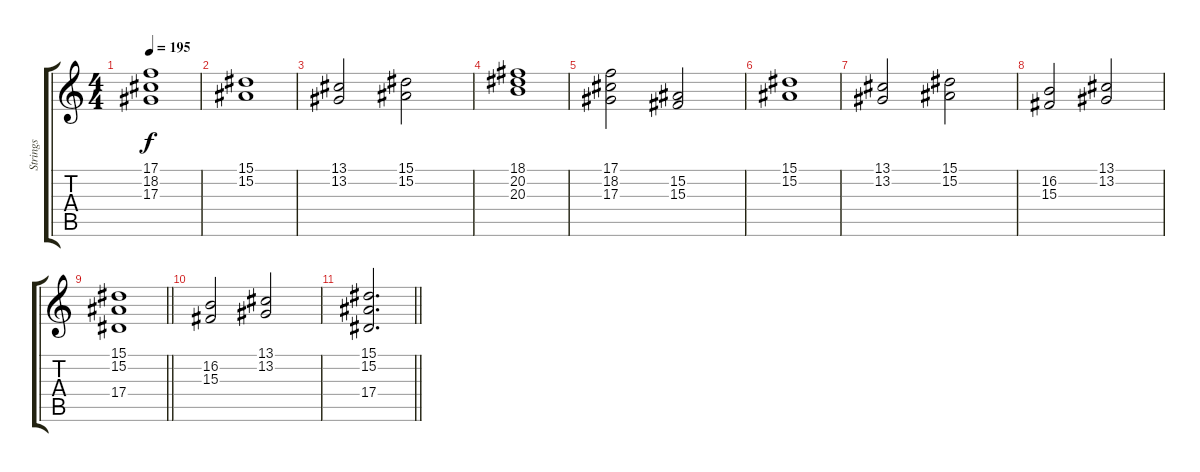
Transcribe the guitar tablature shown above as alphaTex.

\track ("Strings" "Strings") {instrument stringensemble1}
\staff {score tabs}
\tuning (C4 G3 Eb3 Bb2 F2 C2) {hide}
\ts (4 4)
\tempo 195
\clef g2
\ks c
(17.1 18.2 17.3).1{dy f} |
(15.1 15.2).1 |
(13.1 13.2).2 (15.1 15.2).2 |
(18.1 20.2 20.3).1 |
(17.1 18.2 17.3).2 (15.2 15.3).2 |
(15.1 15.2).1 |
(13.1 13.2).2 (15.1 15.2).2 |
(16.2 15.3).2 (13.1 13.2).2 |
\barLineRight lightlight
(15.1 15.2 17.4).1 |
(16.2 15.3).2 (13.1 13.2).2 |
\barLineRight lightlight
(15.1 15.2 17.4).2{d}
